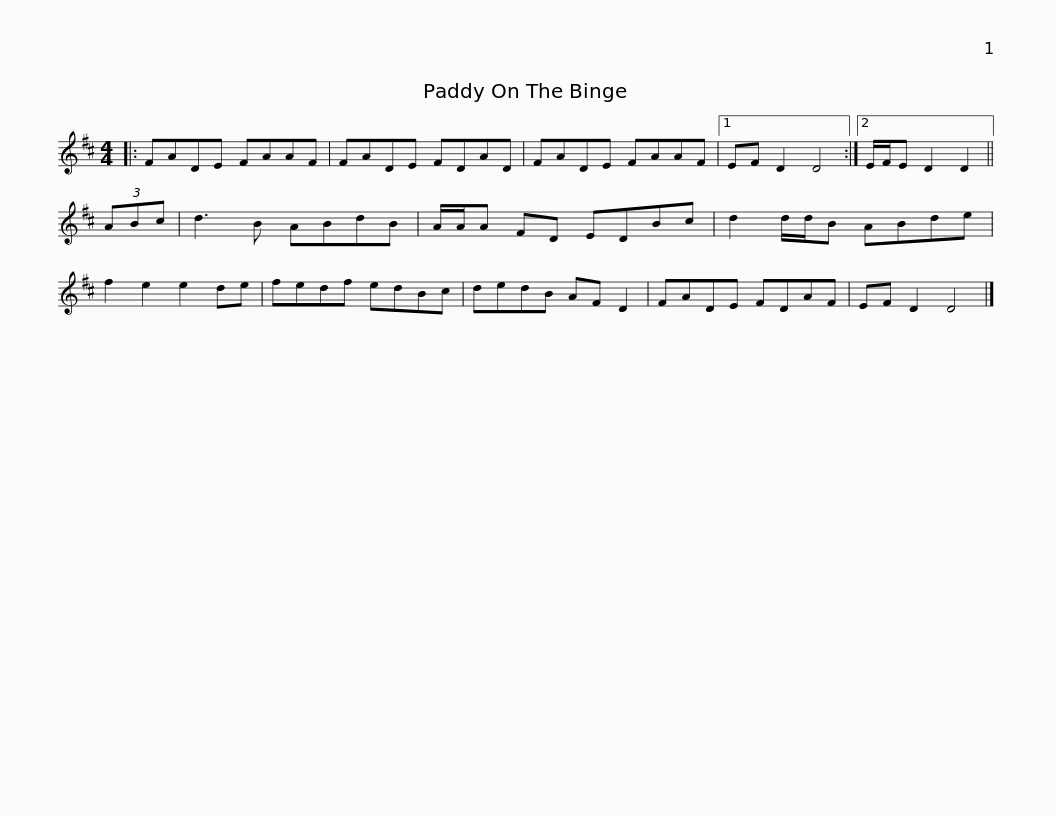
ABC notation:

X:1
L:1/8
M:4/4
I:linebreak $
K:D
V:1 treble
V:1
|: FADE FAAF | FADE FDAD | FADE FAAF |1 EF D2 D4 :|2 E/F/E D2 D2 || %5
 (3ABc |$ d3 B ABdB | A/A/A FD EDBc | d2 d/d/B ABde | f2 e2 e2 de | %10
 fedf edBc | dedB AF D2 |$ FADE FDAF | EF D2 D4 |] %14
